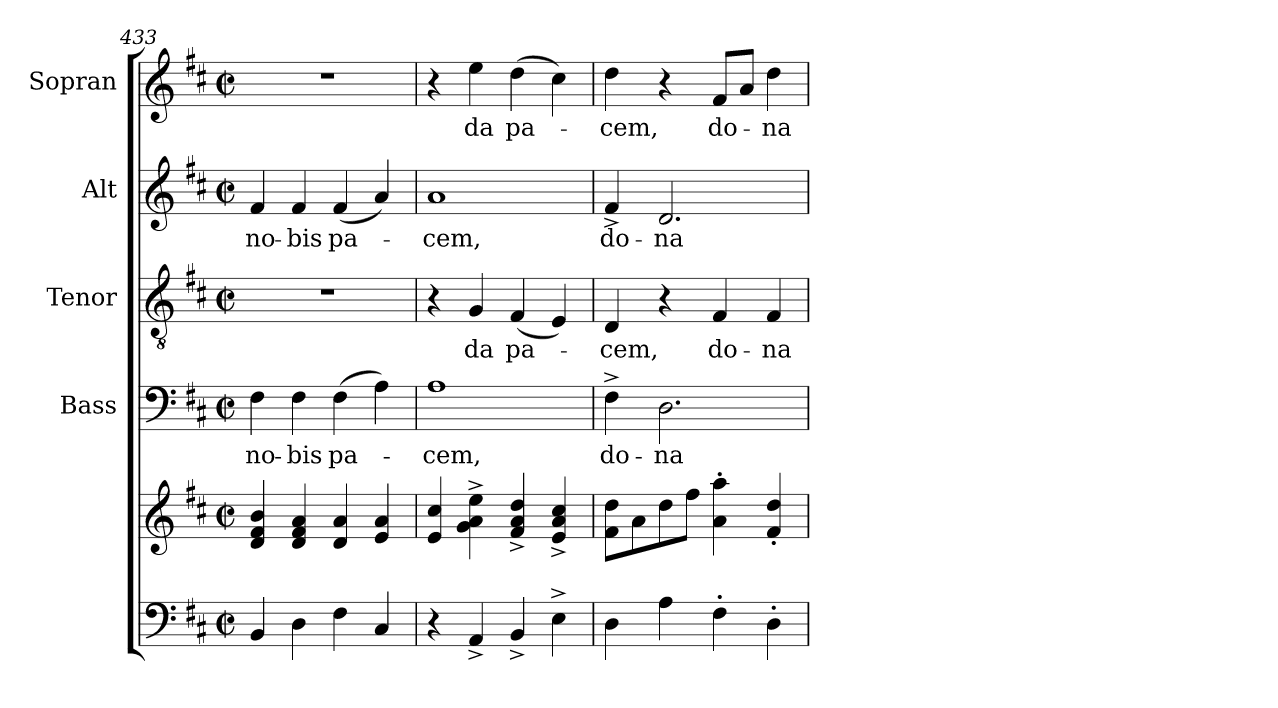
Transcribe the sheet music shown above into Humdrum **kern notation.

**kern	**kern	**kern	**text	**kern	**text	**kern	**text	**kern	**text
*part5	*part5	*part4	*part4	*part3	*part3	*part2	*part2	*part1	*part1
*staff6	*staff5	*staff4	*staff4	*staff3	*staff3	*staff2	*staff2	*staff1	*staff1
*	*	*I"Bass	*	*I"Tenor	*	*I"Alt	*	*I"Sopran	*
*	*	*I'B.	*	*I'T.	*	*I'A.	*	*I'S.	*
*clefF4	*clefG2	*clefF4	*	*clefGv2	*	*clefG2	*	*clefG2	*
*k[f#c#]	*k[f#c#]	*k[f#c#]	*	*k[f#c#]	*	*k[f#c#]	*	*k[f#c#]	*
*D:	*D:	*D:	*	*D:	*	*D:	*	*D:	*
*M2/2	*M2/2	*M2/2	*	*M2/2	*	*M2/2	*	*M2/2	*
*met(c|)	*met(c|)	*met(c|)	*	*met(c|)	*	*met(c|)	*	*met(c|)	*
=433	=433	=433	=433	=433	=433	=433	=433	=433	=433
!	!	!	!LO:LY:b	!	!	!	!LO:LY:b	!	!
4BB/	4d/ 4f#/ 4b/	4F#\	no-	1r	.	4f#/	no-	1r	.
!	!	!	!LO:LY:b	!	!	!	!LO:LY:b	!	!
4D\	4d/ 4f#/ 4a/	4F#\	-bis	.	.	4f#/	-bis	.	.
!	!	!	!LO:LY:b	!	!	!	!LO:LY:b	!	!
4F#\	4d/ 4a/	(>4F#\	pa-	.	.	(<4f#/	pa-	.	.
4C#/	4e/ 4a/	4A\)	.	.	.	4a/)	.	.	.
=434	=434	=434	=434	=434	=434	=434	=434	=434	=434
!	!	!	!LO:LY:b	!	!	!	!LO:LY:b	!	!
4r	4e/ 4cc#/	1A	-cem,	4r	.	1a	-cem,	4r	.
!	!	!	!	!	!LO:LY:b	!	!	!	!LO:LY:b
4AA^</	4g\^> 4a\^> 4ee\^>	.	.	4G/	da	.	.	4ee\	da
!	!	!	!	!	!LO:LY:b	!	!	!	!LO:LY:b
4BB^</	4f#/^< 4a/^< 4dd/^<	.	.	(<4F#/	pa-	.	.	(>4dd\	pa-
4E^>\	4e/^< 4a/^< 4cc#/^<	.	.	4E/)	.	.	.	4cc#\)	.
!!LO:PB:g=z
=435	=435	=435	=435	=435	=435	=435	=435	=435	=435
!	!	!	!LO:LY:b	!	!LO:LY:b	!	!LO:LY:b	!	!LO:LY:b
4D\	8f#\ 8dd\L	4F#^>\	do-	4D/	-cem,	4f#^</	do-	4dd\	-cem,
.	8a\	.	.	.	.	.	.	.	.
!	!	!	!LO:LY:b	!	!	!	!LO:LY:b	!	!
4A\	8dd\	2.D\	-na	4r	.	2.d/	-na	4r	.
.	8ff#\J	.	.	.	.	.	.	.	.
!	!	!	!	!	!LO:LY:b	!	!	!	!LO:LY:b
4F#'>\	4a\'> 4aa\'>	.	.	4F#/	do-	.	.	8f#/L	do-
.	.	.	.	.	.	.	.	8a/J	.
!	!	!	!	!	!LO:LY:b	!	!	!	!LO:LY:b
4D'>\	4f#/'< 4dd/'<	.	.	4F#/	-na	.	.	4dd\	-na
=	=	=	=	=	=	=	=	=	=
*-	*-	*-	*-	*-	*-	*-	*-	*-	*-
